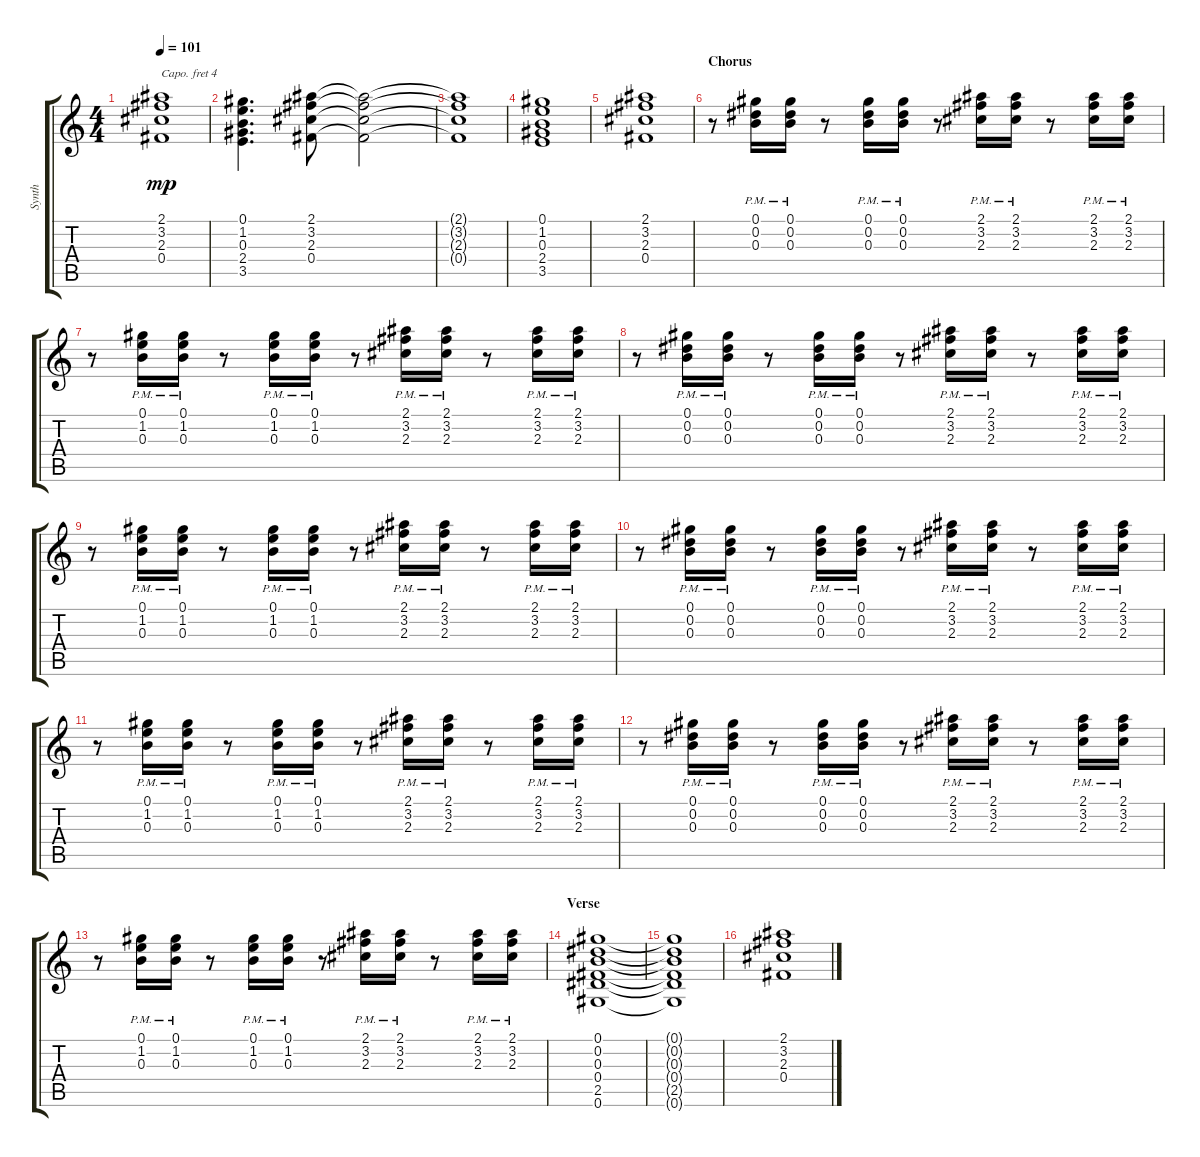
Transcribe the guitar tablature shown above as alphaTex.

\track ("Synth" "Synth") {instrument electricguitarclean}
\staff {score tabs}
\capo 4
\tuning (E4 B3 G3 D3 A2 E2) {hide}
\ts (4 4)
\tempo 101
\clef g2
\ks c
(2.1{t} 3.2{t} 2.3{t} 0.4{t}).1{dy mp} |
(0.1 1.2 0.3 2.4 3.5).4{d} (2.1 3.2 2.3 0.4).8 (2.1{t} 3.2{t} 2.3{t} 0.4{t}).2 |
(2.1{t} 3.2{t} 2.3{t} 0.4{t}).1 |
(0.1 1.2 0.3 2.4 3.5).1 |
(2.1 3.2 2.3 0.4).1 |
\section ("" "Chorus")
r.8 (0.1{pm} 0.2{pm} 0.3{pm}).16 (0.1{pm} 0.2{pm} 0.3{pm}).16 r.8 (0.1{pm} 0.2{pm} 0.3{pm}).16 (0.1{pm} 0.2{pm} 0.3{pm}).16 r.8 (2.1{pm} 3.2{pm} 2.3{pm}).16 (2.1{pm} 3.2{pm} 2.3{pm}).16 r.8 (2.1{pm} 3.2{pm} 2.3{pm}).16 (2.1{pm} 3.2{pm} 2.3{pm}).16 |
r.8 (0.1{pm} 1.2{pm} 0.3{pm}).16 (0.1{pm} 1.2{pm} 0.3{pm}).16 r.8 (0.1{pm} 1.2{pm} 0.3{pm}).16 (0.1{pm} 1.2{pm} 0.3{pm}).16 r.8 (2.1{pm} 3.2{pm} 2.3{pm}).16 (2.1{pm} 3.2{pm} 2.3{pm}).16 r.8 (2.1{pm} 3.2{pm} 2.3{pm}).16 (2.1{pm} 3.2{pm} 2.3{pm}).16 |
r.8 (0.1{pm} 0.2{pm} 0.3{pm}).16 (0.1{pm} 0.2{pm} 0.3{pm}).16 r.8 (0.1{pm} 0.2{pm} 0.3{pm}).16 (0.1{pm} 0.2{pm} 0.3{pm}).16 r.8 (2.1{pm} 3.2{pm} 2.3{pm}).16 (2.1{pm} 3.2{pm} 2.3{pm}).16 r.8 (2.1{pm} 3.2{pm} 2.3{pm}).16 (2.1{pm} 3.2{pm} 2.3{pm}).16 |
r.8 (0.1{pm} 1.2{pm} 0.3{pm}).16 (0.1{pm} 1.2{pm} 0.3{pm}).16 r.8 (0.1{pm} 1.2{pm} 0.3{pm}).16 (0.1{pm} 1.2{pm} 0.3{pm}).16 r.8 (2.1{pm} 3.2{pm} 2.3{pm}).16 (2.1{pm} 3.2{pm} 2.3{pm}).16 r.8 (2.1{pm} 3.2{pm} 2.3{pm}).16 (2.1{pm} 3.2{pm} 2.3{pm}).16 |
r.8 (0.1{pm} 0.2{pm} 0.3{pm}).16 (0.1{pm} 0.2{pm} 0.3{pm}).16 r.8 (0.1{pm} 0.2{pm} 0.3{pm}).16 (0.1{pm} 0.2{pm} 0.3{pm}).16 r.8 (2.1{pm} 3.2{pm} 2.3{pm}).16 (2.1{pm} 3.2{pm} 2.3{pm}).16 r.8 (2.1{pm} 3.2{pm} 2.3{pm}).16 (2.1{pm} 3.2{pm} 2.3{pm}).16 |
r.8 (0.1{pm} 1.2{pm} 0.3{pm}).16 (0.1{pm} 1.2{pm} 0.3{pm}).16 r.8 (0.1{pm} 1.2{pm} 0.3{pm}).16 (0.1{pm} 1.2{pm} 0.3{pm}).16 r.8 (2.1{pm} 3.2{pm} 2.3{pm}).16 (2.1{pm} 3.2{pm} 2.3{pm}).16 r.8 (2.1{pm} 3.2{pm} 2.3{pm}).16 (2.1{pm} 3.2{pm} 2.3{pm}).16 |
r.8 (0.1{pm} 0.2{pm} 0.3{pm}).16 (0.1{pm} 0.2{pm} 0.3{pm}).16 r.8 (0.1{pm} 0.2{pm} 0.3{pm}).16 (0.1{pm} 0.2{pm} 0.3{pm}).16 r.8 (2.1{pm} 3.2{pm} 2.3{pm}).16 (2.1{pm} 3.2{pm} 2.3{pm}).16 r.8 (2.1{pm} 3.2{pm} 2.3{pm}).16 (2.1{pm} 3.2{pm} 2.3{pm}).16 |
r.8 (0.1{pm} 1.2{pm} 0.3{pm}).16 (0.1{pm} 1.2{pm} 0.3{pm}).16 r.8 (0.1{pm} 1.2{pm} 0.3{pm}).16 (0.1{pm} 1.2{pm} 0.3{pm}).16 r.8 (2.1{pm} 3.2{pm} 2.3{pm}).16 (2.1{pm} 3.2{pm} 2.3{pm}).16 r.8 (2.1{pm} 3.2{pm} 2.3{pm}).16 (2.1{pm} 3.2{pm} 2.3{pm}).16 |
\section ("" "Verse")
(0.1 0.2 0.3 0.4 2.5 0.6).1 |
(0.1{t} 0.2{t} 0.3{t} 0.4{t} 2.5{t} 0.6{t}).1 |
(2.1 3.2 2.3 0.4).1
